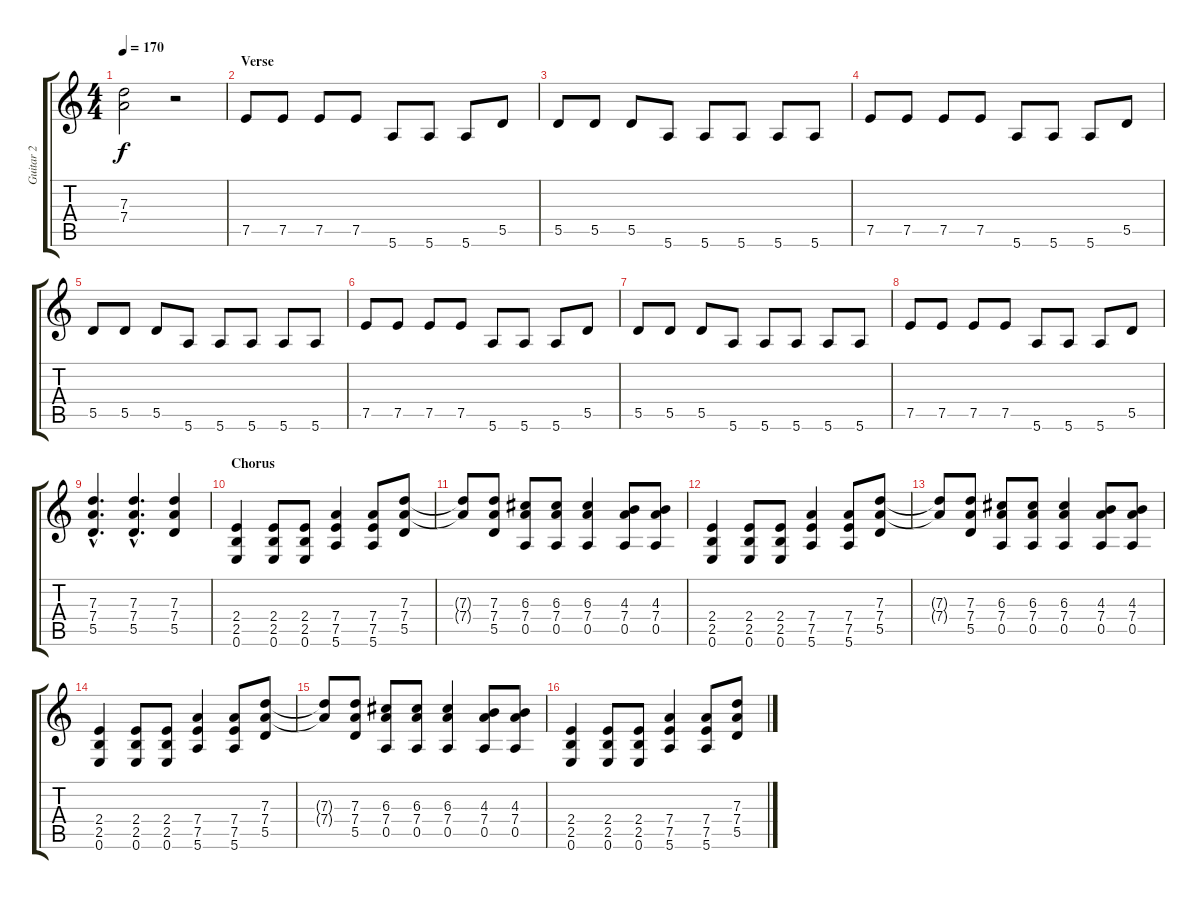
\track ("Guitar 2" "Guitar 2") {instrument overdrivenguitar}
\staff {score tabs}
\tuning (E4 B3 G3 D3 A2 E2) {hide}
\ts (4 4)
\tempo 170
\clef g2
\ks c
(7.3{t} 7.4{t}).2{dy f} r.2 |
\section ("" "Verse")
7.5.8 7.5.8 7.5.8 7.5.8 5.6.8 5.6.8 5.6.8 5.5.8 |
5.5.8 5.5.8 5.5.8 5.6.8 5.6.8 5.6.8 5.6.8 5.6.8 |
7.5.8 7.5.8 7.5.8 7.5.8 5.6.8 5.6.8 5.6.8 5.5.8 |
5.5.8 5.5.8 5.5.8 5.6.8 5.6.8 5.6.8 5.6.8 5.6.8 |
7.5.8 7.5.8 7.5.8 7.5.8 5.6.8 5.6.8 5.6.8 5.5.8 |
5.5.8 5.5.8 5.5.8 5.6.8 5.6.8 5.6.8 5.6.8 5.6.8 |
7.5.8 7.5.8 7.5.8 7.5.8 5.6.8 5.6.8 5.6.8 5.5.8 |
(7.3{hac} 7.4{hac} 5.5{hac}).4{d} (7.3{hac} 7.4{hac} 5.5{hac}).4{d} (7.3 7.4 5.5).4 |
\section ("" "Chorus")
(2.4 2.5 0.6).4 (2.4 2.5 0.6).8 (2.4 2.5 0.6).8 (7.4 7.5 5.6).4 (7.4 7.5 5.6).8 (7.3 7.4 5.5).8 |
(7.3{t} 7.4{t}).8 (7.3 7.4 5.5).8 (6.3 7.4 0.5).8 (6.3 7.4 0.5).8 (6.3 7.4 0.5).4 (4.3 7.4 0.5).8 (4.3 7.4 0.5).8 |
(2.4 2.5 0.6).4 (2.4 2.5 0.6).8 (2.4 2.5 0.6).8 (7.4 7.5 5.6).4 (7.4 7.5 5.6).8 (7.3 7.4 5.5).8 |
(7.3{t} 7.4{t}).8 (7.3 7.4 5.5).8 (6.3 7.4 0.5).8 (6.3 7.4 0.5).8 (6.3 7.4 0.5).4 (4.3 7.4 0.5).8 (4.3 7.4 0.5).8 |
(2.4 2.5 0.6).4 (2.4 2.5 0.6).8 (2.4 2.5 0.6).8 (7.4 7.5 5.6).4 (7.4 7.5 5.6).8 (7.3 7.4 5.5).8 |
(7.3{t} 7.4{t}).8 (7.3 7.4 5.5).8 (6.3 7.4 0.5).8 (6.3 7.4 0.5).8 (6.3 7.4 0.5).4 (4.3 7.4 0.5).8 (4.3 7.4 0.5).8 |
(2.4 2.5 0.6).4 (2.4 2.5 0.6).8 (2.4 2.5 0.6).8 (7.4 7.5 5.6).4 (7.4 7.5 5.6).8 (7.3 7.4 5.5).8
